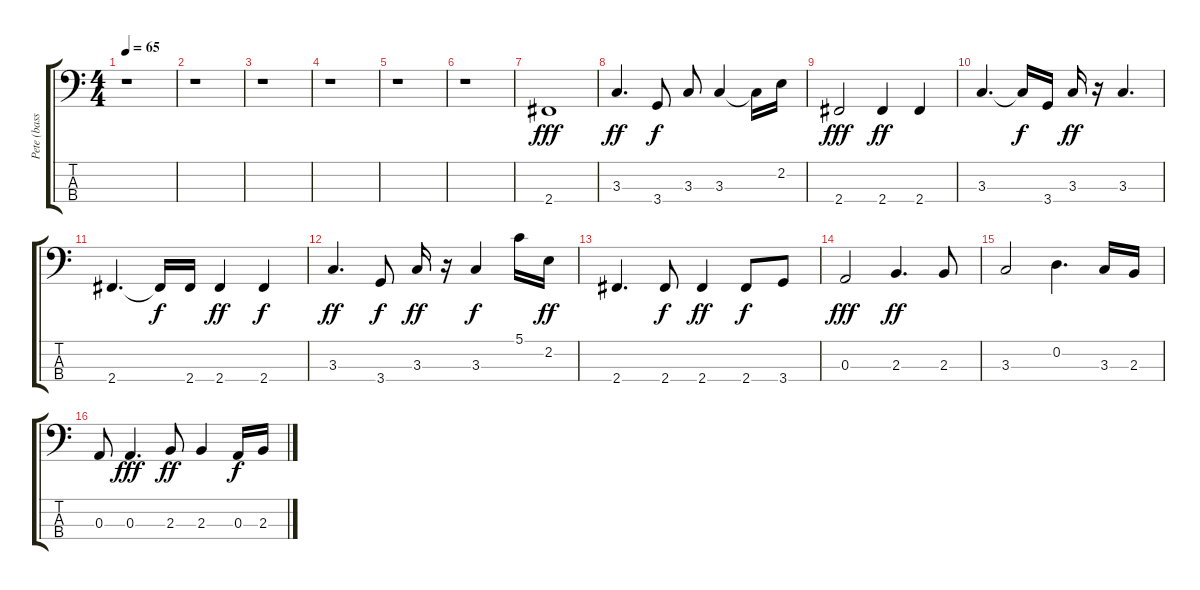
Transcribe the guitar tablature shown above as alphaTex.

\track ("Pete (bass)" "Pete (bass") {instrument fretlessbass}
\staff {score tabs}
\tuning (G2 D2 A1 E1) {hide}
\ts (4 4)
\tempo 65
\clef f4
\ks c
r.1{dy fff} |
r.1 |
r.1 |
r.1 |
r.1 |
r.1 |
2.4.1 |
3.3.4{d dy ff} 3.4.8{dy f} 3.3.8 3.3.4 3.3{t}.16 2.2.16 |
2.4.2{dy fff} 2.4.4{dy ff} 2.4.4 |
3.3.4{d} 3.3{t}.16{dy f} 3.4.16 3.3.16{dy ff} r.16 3.3.4{d} |
2.4.4{d} 2.4{t}.16{dy f} 2.4.16 2.4.4{dy ff} 2.4.4{dy f} |
3.3.4{d dy ff} 3.4.8{dy f} 3.3.16{dy ff} r.16 3.3.4{dy f} 5.1.16 2.2.16{dy ff} |
2.4.4{d} 2.4.8{dy f} 2.4.4{dy ff} 2.4.8{dy f} 3.4.8 |
0.3.2{dy fff} 2.3.4{d dy ff} 2.3.8 |
3.3.2 0.2.4{d} 3.3.16 2.3.16 |
0.3.8 0.3.4{d dy fff} 2.3.8{dy ff} 2.3.4 0.3.16{dy f} 2.3.16
